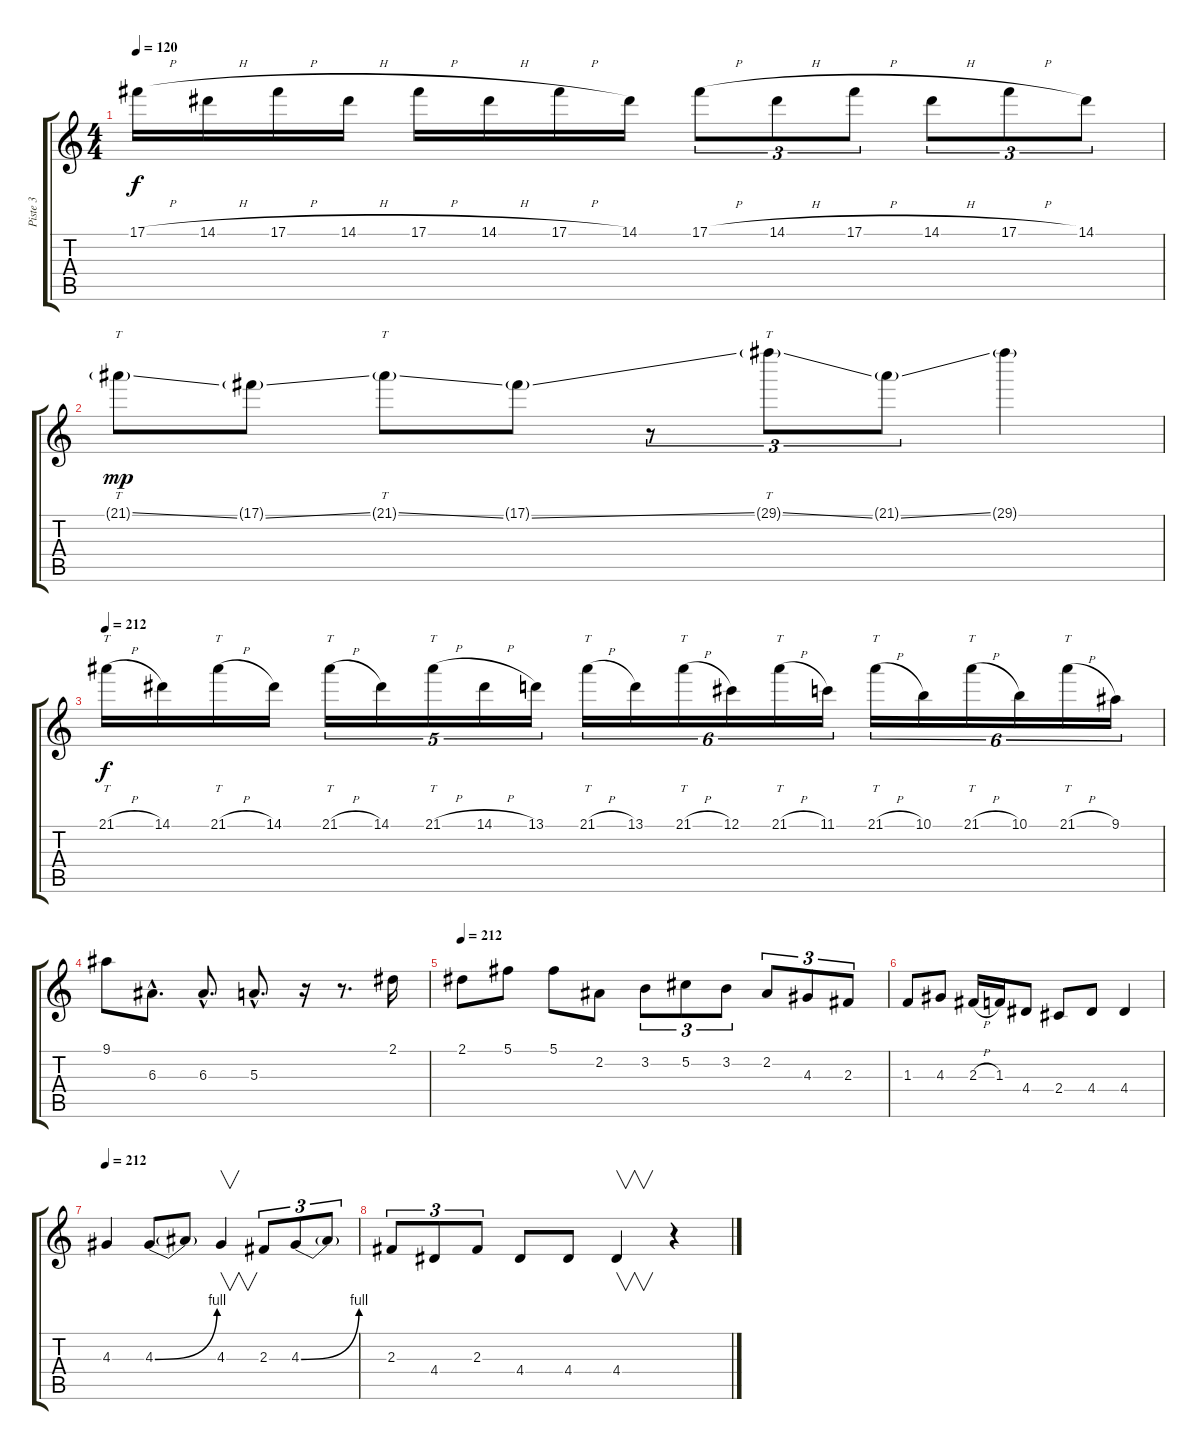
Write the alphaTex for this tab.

\track ("Piste 3" "Piste 3") {instrument distortionguitar}
\staff {score tabs}
\tuning (Db4 Ab3 E3 B2 Gb2 Db2) {hide}
\ts (4 4)
\tempo 120
\tempo 212
\tempo 120
\clef g2
\ks c
17.1{h}.16{dy f instrument distortionguitar} 14.1{h}.16 17.1{h}.16 14.1{h}.16 17.1{h}.16 14.1{h}.16 17.1{h}.16 14.1.16 17.1{h}.8{tu (3 2)} 14.1{h}.8{tu (3 2)} 17.1{h}.8{tu (3 2)} 14.1{h}.8{tu (3 2)} 17.1{h}.8{tu (3 2)} 14.1.8{tu (3 2)} |
21.1{ss g}.8{tt dy mp} 17.1{ss g}.8 21.1{ss g}.8{tt} 17.1{ss g}.8 r.8{tu (3 2)} 29.1{ss g}.8{tt tu (3 2)} 21.1{ss g}.8{tu (3 2)} 29.1{g}.4 |
\tempo 212
21.1{h}.16{tt dy f} 14.1.16 21.1{h}.16{tt} 14.1.16 21.1{h}.16{tt tu (5 4)} 14.1.16{tu (5 4)} 21.1{h}.16{tt tu (5 4)} 14.1{h}.16{tu (5 4)} 13.1.16{tu (5 4)} 21.1{h}.16{tt tu (6 4)} 13.1.16{tu (6 4)} 21.1{h}.16{tt tu (6 4)} 12.1.16{tu (6 4)} 21.1{h}.16{tt tu (6 4)} 11.1.16{tu (6 4)} 21.1{h}.16{tt tu (6 4)} 10.1.16{tu (6 4)} 21.1{h}.16{tt tu (6 4)} 10.1.16{tu (6 4)} 21.1{h}.16{tt tu (6 4)} 9.1.16{tu (6 4)} |
9.1.8 6.3{hac}.8{d} 6.3{hac}.8{d} 5.3{hac}.8{d} r.16 r.8{d} 2.1.16 |
\tempo 212
2.1.8 5.1.8 5.1.8 2.2.8 3.2.8{tu (3 2)} 5.2.8{tu (3 2)} 3.2.8{tu (3 2)} 2.2.8{tu (3 2)} 4.3.8{tu (3 2)} 2.3.8{tu (3 2)} |
1.3.8 4.3.8 2.3{h}.16 1.3.16 4.4.8 2.4.8 4.4.8 4.4.4 |
\tempo 212
4.3.4 4.3{be (bend 0 0 60 4)}.8 4.3{t}.8 4.3.4{v} 2.3.8{tu (3 2)} 4.3{be (bend 0 0 60 4)}.8{tu (3 2)} 4.3{t}.8{tu (3 2)} |
2.3.8{tu (3 2)} 4.4.8{tu (3 2)} 2.3.8{tu (3 2)} 4.4.8 4.4.8 4.4.4{v} r.4
